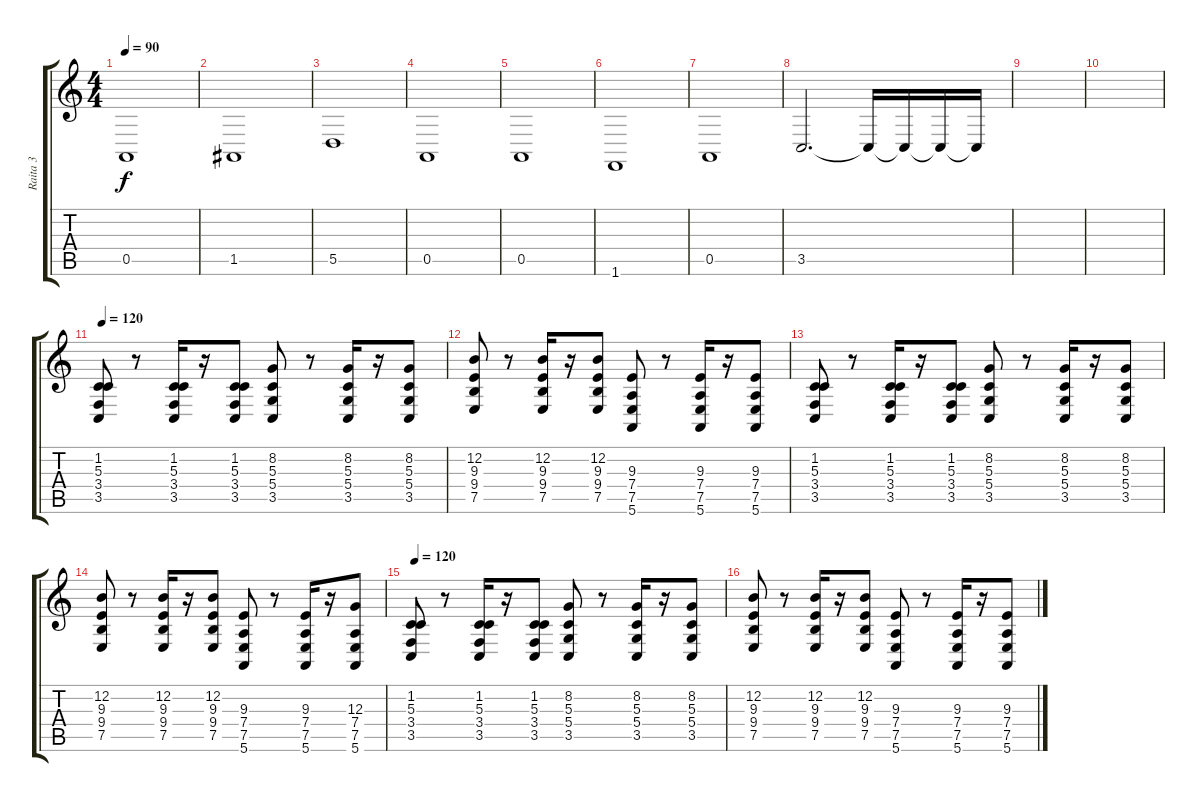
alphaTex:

\track ("Raita 3" "Raita 3") {instrument stringensemble1}
\staff {score tabs}
\tuning (E4 B3 G3 D3 A2 E2) {hide}
\ts (4 4)
\tempo 90
\clef g2
\ks c
0.5.1{dy f} |
1.5.1 |
5.5.1 |
0.5.1 |
0.5.1 |
1.6.1 |
0.5.1 |
3.5.2{d} 3.5{t}.16 3.5{t}.16 3.5{t}.16 3.5{t}.16{volume 4} |
|
|
\tempo 120
(1.2 5.3 3.4 3.5).8{volume 16} r.8 (1.2 5.3 3.4 3.5).16 r.16 (1.2 5.3 3.4 3.5).8 (8.2 5.3 5.4 3.5).8 r.8 (8.2 5.3 5.4 3.5).16 r.16 (8.2 5.3 5.4 3.5).8 |
(12.2 9.3 9.4 7.5).8 r.8 (12.2 9.3 9.4 7.5).16 r.16 (12.2 9.3 9.4 7.5).8 (9.3 7.4 7.5 5.6).8 r.8 (9.3 7.4 7.5 5.6).16 r.16 (9.3 7.4 7.5 5.6).8 |
(1.2 5.3 3.4 3.5).8 r.8 (1.2 5.3 3.4 3.5).16 r.16 (1.2 5.3 3.4 3.5).8 (8.2 5.3 5.4 3.5).8 r.8 (8.2 5.3 5.4 3.5).16 r.16 (8.2 5.3 5.4 3.5).8 |
(12.2 9.3 9.4 7.5).8 r.8 (12.2 9.3 9.4 7.5).16 r.16 (12.2 9.3 9.4 7.5).8 (9.3 7.4 7.5 5.6).8 r.8 (9.3 7.4 7.5 5.6).16 r.16 (12.3 7.4 7.5 5.6).8 |
\tempo 120
(1.2 5.3 3.4 3.5).8 r.8 (1.2 5.3 3.4 3.5).16 r.16 (1.2 5.3 3.4 3.5).8 (8.2 5.3 5.4 3.5).8 r.8 (8.2 5.3 5.4 3.5).16 r.16 (8.2 5.3 5.4 3.5).8 |
(12.2 9.3 9.4 7.5).8 r.8 (12.2 9.3 9.4 7.5).16 r.16 (12.2 9.3 9.4 7.5).8 (9.3 7.4 7.5 5.6).8 r.8 (9.3 7.4 7.5 5.6).16 r.16 (9.3 7.4 7.5 5.6).8
